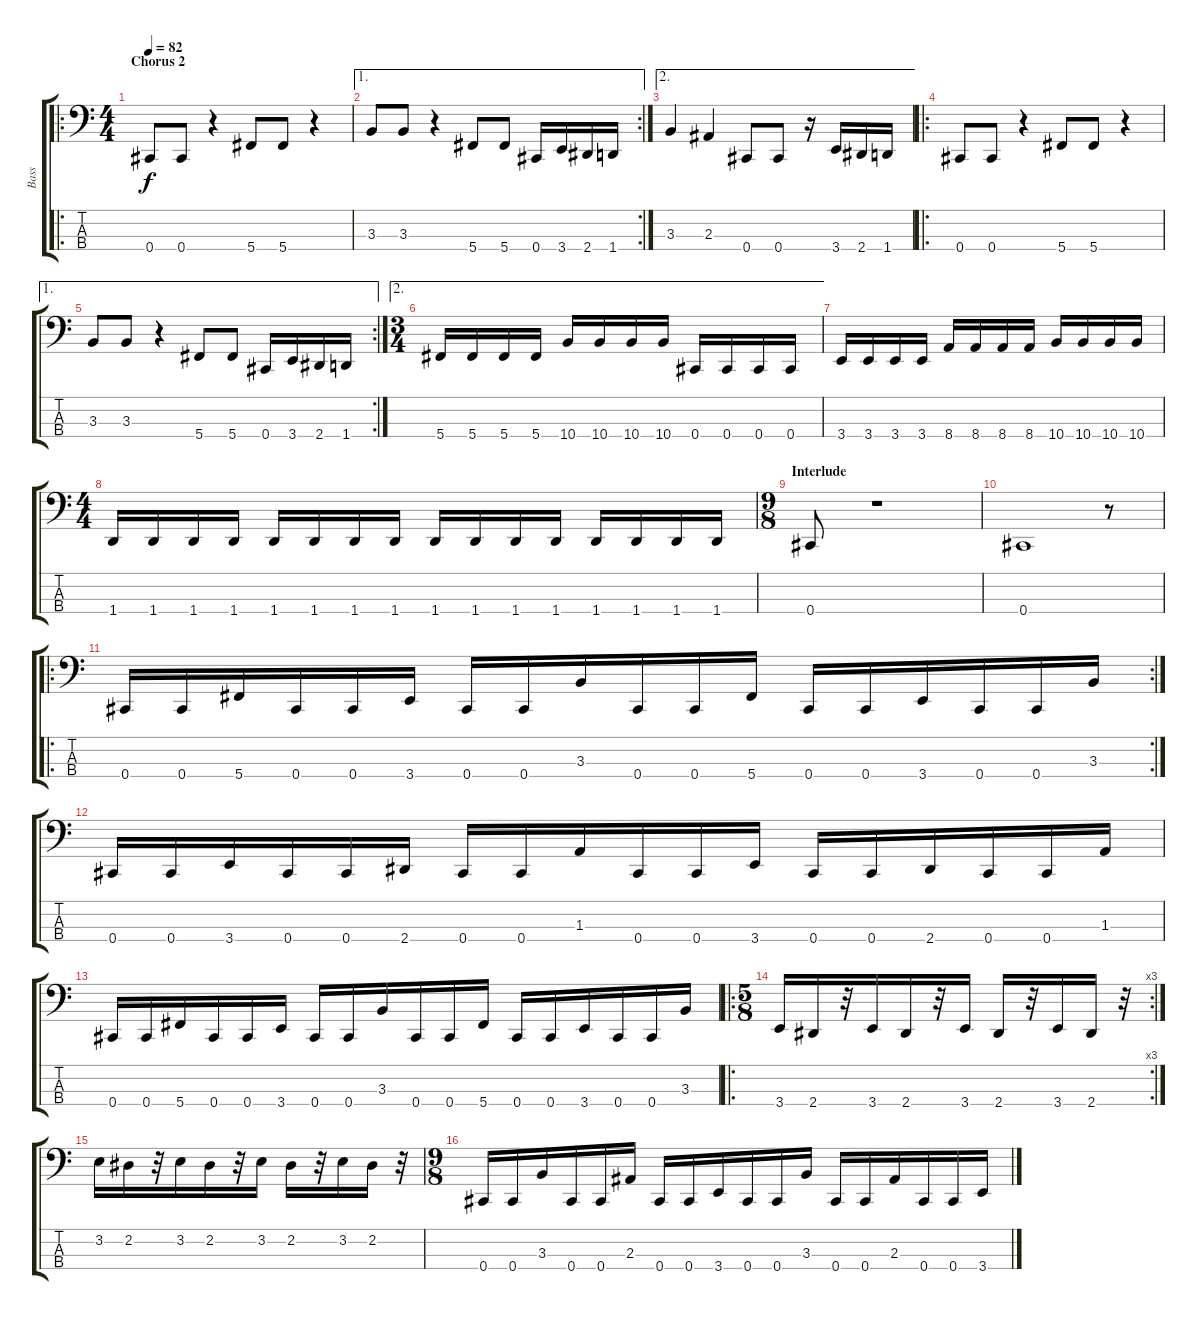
\track ("Bass" "Bass") {instrument electricbassfinger}
\staff {score tabs}
\tuning (Gb2 Db2 Ab1 Db1) {hide}
\ro
\ts (4 4)
\section ("" "Chorus 2")
\tempo 82
\clef f4
\ks c
0.4.8{dy f} 0.4.8 r.4 5.4.8 5.4.8 r.4 |
\ae 1
\rc 2
3.3.8 3.3.8 r.4 5.4.8 5.4.8 0.4.16 3.4.16 2.4.16 1.4.16 |
\ae 2
3.3.4 2.3.4 0.4.8 0.4.8 r.16 3.4.16 2.4.16 1.4.16 |
\ro
0.4.8 0.4.8 r.4 5.4.8 5.4.8 r.4 |
\ae 1
\rc 2
3.3.8 3.3.8 r.4 5.4.8 5.4.8 0.4.16 3.4.16 2.4.16 1.4.16 |
\ae 2
\ts (3 4)
5.4.16 5.4.16 5.4.16 5.4.16 10.4.16 10.4.16 10.4.16 10.4.16 0.4.16 0.4.16 0.4.16 0.4.16 |
3.4.16 3.4.16 3.4.16 3.4.16 8.4.16 8.4.16 8.4.16 8.4.16 10.4.16 10.4.16 10.4.16 10.4.16 |
\ts (4 4)
1.4.16 1.4.16 1.4.16 1.4.16 1.4.16 1.4.16 1.4.16 1.4.16 1.4.16 1.4.16 1.4.16 1.4.16 1.4.16 1.4.16 1.4.16 1.4.16 |
\ts (9 8)
\section ("" "Interlude")
0.4.8 r.1 |
0.4.1 r.8 |
\ro
\rc 2
0.4.16 0.4.16 5.4.16 0.4.16 0.4.16 3.4.16 0.4.16 0.4.16 3.3.16 0.4.16 0.4.16 5.4.16 0.4.16 0.4.16 3.4.16 0.4.16 0.4.16 3.3.16 |
0.4.16 0.4.16 3.4.16 0.4.16 0.4.16 2.4.16 0.4.16 0.4.16 1.3.16 0.4.16 0.4.16 3.4.16 0.4.16 0.4.16 2.4.16 0.4.16 0.4.16 1.3.16 |
0.4.16 0.4.16 5.4.16 0.4.16 0.4.16 3.4.16 0.4.16 0.4.16 3.3.16 0.4.16 0.4.16 5.4.16 0.4.16 0.4.16 3.4.16 0.4.16 0.4.16 3.3.16 |
\ro
\rc 3
\ts (5 8)
3.4.16 2.4.16 r.32 3.4.16 2.4.16 r.32 3.4.16 2.4.16 r.32 3.4.16 2.4.16 r.32 |
3.2.16 2.2.16 r.32 3.2.16 2.2.16 r.32 3.2.16 2.2.16 r.32 3.2.16 2.2.16 r.32 |
\ts (9 8)
0.4.16 0.4.16 3.3.16 0.4.16 0.4.16 2.3.16 0.4.16 0.4.16 3.4.16 0.4.16 0.4.16 3.3.16 0.4.16 0.4.16 2.3.16 0.4.16 0.4.16 3.4.16
